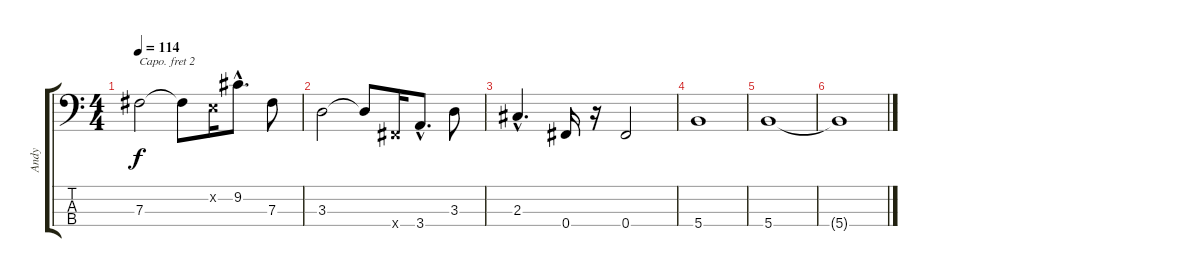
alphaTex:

\track ("Andy" "Andy") {instrument electricbassfinger}
\staff {score tabs}
\capo 2
\tuning (G2 D2 A1 E1) {hide}
\ts (4 4)
\tempo 114
\clef f4
\ks c
7.3.2{dy f} 7.3{t}.8 0.2{x}.16 9.2{hac}.8{d} 7.3.8 |
3.3.2 3.3{t}.8 0.4{x}.16 3.4{hac}.8{d} 3.3.8 |
2.3{hac}.4{d} 0.4.16 r.16 0.4.2 |
5.4.1 |
5.4.1 |
5.4{t}.1
